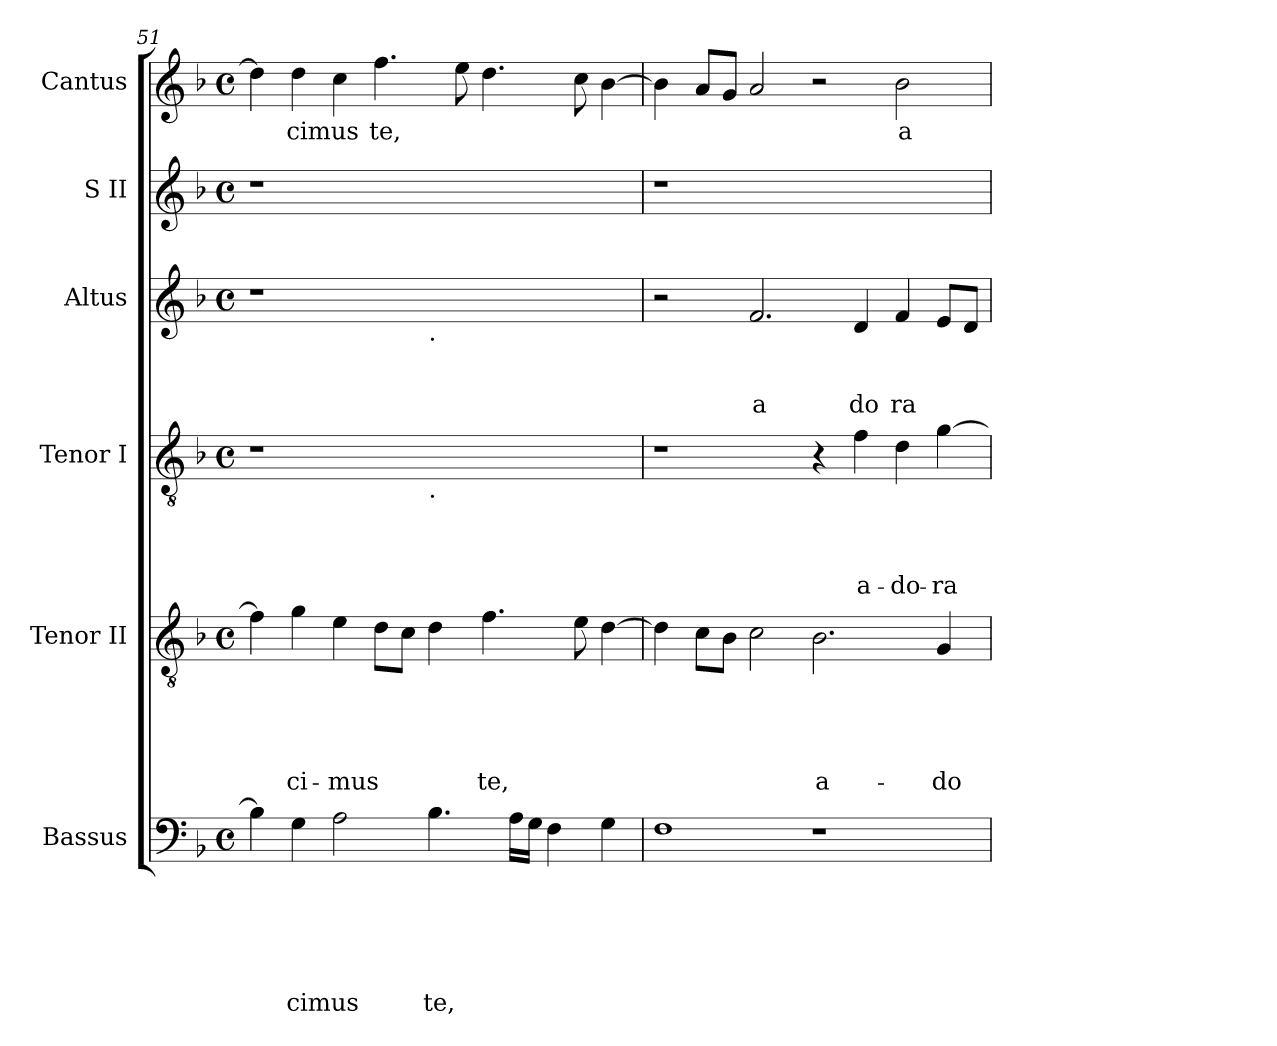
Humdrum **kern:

**kern	**text	**text	**text	**text	**text	**text	**kern	**text	**text	**text	**text	**text	**kern	**text	**text	**text	**text	**kern	**text	**text	**text	**kern	**kern	**text
*part6	*part6	*part6	*part6	*part6	*part6	*part6	*part5	*part5	*part5	*part5	*part5	*part5	*part4	*part4	*part4	*part4	*part4	*part3	*part3	*part3	*part3	*part2	*part1	*part1
*staff6	*staff6	*staff6	*staff6	*staff6	*staff6	*staff6	*staff5	*staff5	*staff5	*staff5	*staff5	*staff5	*staff4	*staff4	*staff4	*staff4	*staff4	*staff3	*staff3	*staff3	*staff3	*staff2	*staff1	*staff1
*I"Bassus	*	*	*	*	*	*	*I"Tenor II	*	*	*	*	*	*I"Tenor I	*	*	*	*	*I"Altus	*	*	*	*I"S II	*I"Cantus	*
*I'B	*	*	*	*	*	*	*I'T II	*	*	*	*	*	*I'T I	*	*	*	*	*I'A	*	*	*	*	*	*
*clefF4	*	*	*	*	*	*	*clefGv2	*	*	*	*	*	*clefGv2	*	*	*	*	*clefG2	*	*	*	*clefG2	*clefG2	*
*k[b-]	*	*	*	*	*	*	*k[b-]	*	*	*	*	*	*k[b-]	*	*	*	*	*k[b-]	*	*	*	*k[b-]	*k[b-]	*
*F:	*	*	*	*	*	*	*F:	*	*	*	*	*	*F:	*	*	*	*	*F:	*	*	*	*F:	*F:	*
*M4/4	*	*	*	*	*	*	*M4/4	*	*	*	*	*	*M4/4	*	*	*	*	*M4/4	*	*	*	*M4/4	*M4/4	*
*met(c)	*	*	*	*	*	*	*met(c)	*	*	*	*	*	*met(c)	*	*	*	*	*met(c)	*	*	*	*met(c)	*met(c)	*
=51	=51	=51	=51	=51	=51	=51	=51	=51	=51	=51	=51	=51	=51	=51	=51	=51	=51	=51	=51	=51	=51	=51	=51	=51
4B-\]	.	.	.	.	.	.	4f\]	.	.	.	.	.	1r	.	.	.	.	1r	.	.	.	1r	4dd\]	.
!	!	!	!	!	!	!LO:LY:b	!	!	!	!	!	!LO:LY:b	!	!	!	!	!	!	!	!	!	!	!	!LO:LY:b
4G\	.	.	.	.	.	cimus	4g\	.	.	.	.	-ci-	.	.	.	.	.	.	.	.	.	.	4dd\	cimus
!	!	!	!	!	!	!	!	!	!	!	!	!LO:LY:b	!	!	!	!	!	!	!	!	!	!	!	!
2A\	.	.	.	.	.	.	4e\	.	.	.	.	-mus	.	.	.	.	.	.	.	.	.	.	4cc\	.
!	!	!	!	!	!	!	!	!	!	!	!	!	!	!	!	!	!	!	!	!	!	!	!	!LO:LY:b
.	.	.	.	.	.	.	8d\L	.	.	.	.	.	.	.	.	.	.	.	.	.	.	.	4.ff\	te,
.	.	.	.	.	.	.	8c\J	.	.	.	.	.	.	.	.	.	.	.	.	.	.	.	.	.
!	!	!	!	!	!	!	!	!	!	!	!	!	!	!	!	!	!	!LO:TX:b:t=.	!	!	!	!	!	!
!	!	!	!	!	!	!	!	!	!	!	!	!	!LO:TX:b:t=.	!	!	!	!	!	!	!	!	!	!	!
!	!	!	!	!	!	!LO:LY:b	!	!	!	!	!	!	!	!	!	!	!	!	!	!	!	!	!	!
4.B-\	.	.	.	.	.	te,	4d\	.	.	.	.	.	1ryy	.	.	.	.	1ryy	.	.	.	1ryy	.	.
.	.	.	.	.	.	.	.	.	.	.	.	.	.	.	.	.	.	.	.	.	.	.	8ee\	.
!	!	!	!	!	!	!	!	!	!	!	!	!LO:LY:b	!	!	!	!	!	!	!	!	!	!	!	!
.	.	.	.	.	.	.	4.f\	.	.	.	.	te,	.	.	.	.	.	.	.	.	.	.	4.dd\	.
16A\LL	.	.	.	.	.	.	.	.	.	.	.	.	.	.	.	.	.	.	.	.	.	.	.	.
16G\JJ	.	.	.	.	.	.	.	.	.	.	.	.	.	.	.	.	.	.	.	.	.	.	.	.
4F\	.	.	.	.	.	.	.	.	.	.	.	.	.	.	.	.	.	.	.	.	.	.	.	.
.	.	.	.	.	.	.	8e\	.	.	.	.	.	.	.	.	.	.	.	.	.	.	.	8cc\	.
4G\	.	.	.	.	.	.	[>4d\	.	.	.	.	.	.	.	.	.	.	.	.	.	.	.	[>4b-\	.
=52	=52	=52	=52	=52	=52	=52	=52	=52	=52	=52	=52	=52	=52	=52	=52	=52	=52	=52	=52	=52	=52	=52	=52	=52
1F	.	.	.	.	.	.	4d\]	.	.	.	.	.	1r	.	.	.	.	2r	.	.	.	1r	4b-\]	.
.	.	.	.	.	.	.	8c\L	.	.	.	.	.	.	.	.	.	.	.	.	.	.	.	8a/L	.
.	.	.	.	.	.	.	8B-\J	.	.	.	.	.	.	.	.	.	.	.	.	.	.	.	8g/J	.
!	!	!	!	!	!	!	!	!	!	!	!	!	!	!	!	!	!	!	!	!	!LO:LY:b	!	!	!
.	.	.	.	.	.	.	2c\	.	.	.	.	.	.	.	.	.	.	2.f/	.	.	a	.	2a/	.
!	!	!	!	!	!	!	!	!	!	!	!	!LO:LY:b	!	!	!	!	!	!	!	!	!	!	!	!
1r	.	.	.	.	.	.	2.B-\	.	.	.	.	a-	4r	.	.	.	.	.	.	.	.	1ryy	2r	.
!	!	!	!	!	!	!	!	!	!	!	!	!	!	!	!	!	!LO:LY:b	!	!	!	!LO:LY:b	!	!	!
.	.	.	.	.	.	.	.	.	.	.	.	.	4f\	.	.	.	a-	4d/	.	.	do	.	.	.
!	!	!	!	!	!	!	!	!	!	!	!	!	!	!	!	!	!LO:LY:b	!	!	!	!LO:LY:b	!	!	!LO:LY:b
.	.	.	.	.	.	.	.	.	.	.	.	.	4d\	.	.	.	-do-	4f/	.	.	ra	.	2b-\	a
!	!	!	!	!	!	!	!	!	!	!	!	!LO:LY:b	!	!	!	!	!LO:LY:b	!	!	!	!	!	!	!
.	.	.	.	.	.	.	4G/	.	.	.	.	-do-	[>4g\	.	.	.	-ra-	8e/L	.	.	.	.	.	.
.	.	.	.	.	.	.	.	.	.	.	.	.	.	.	.	.	.	8d/J	.	.	.	.	.	.
=	=	=	=	=	=	=	=	=	=	=	=	=	=	=	=	=	=	=	=	=	=	=	=	=
*-	*-	*-	*-	*-	*-	*-	*-	*-	*-	*-	*-	*-	*-	*-	*-	*-	*-	*-	*-	*-	*-	*-	*-	*-
